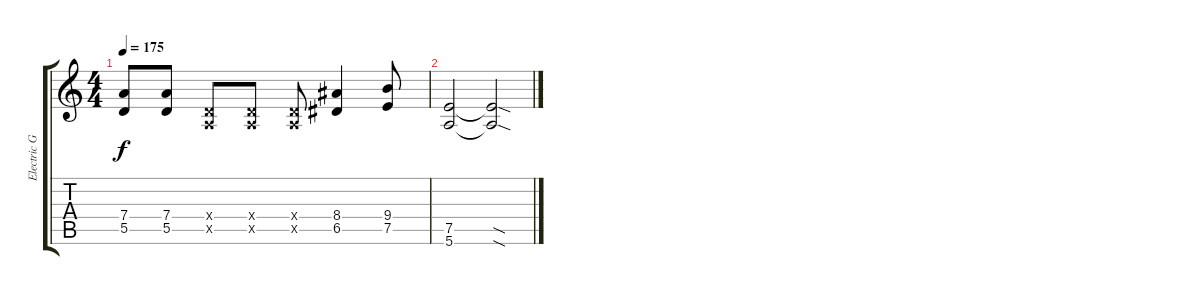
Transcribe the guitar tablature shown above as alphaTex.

\track ("Electric Guitar I" "Electric G") {instrument overdrivenguitar}
\staff {score tabs}
\tuning (E4 B3 G3 D3 A2 E2) {hide}
\ts (4 4)
\tempo 175
\clef g2
\ks c
(7.4 5.5).8{dy f} (7.4 5.5).8 (0.4{x} 0.5{x}).8 (0.4{x} 0.5{x}).8 (0.4{x} 0.5{x}).8 (8.4 6.5).4 (9.4 7.5).8 |
(7.5 5.6).2 (7.5{sod t} 5.6{sod t}).2
